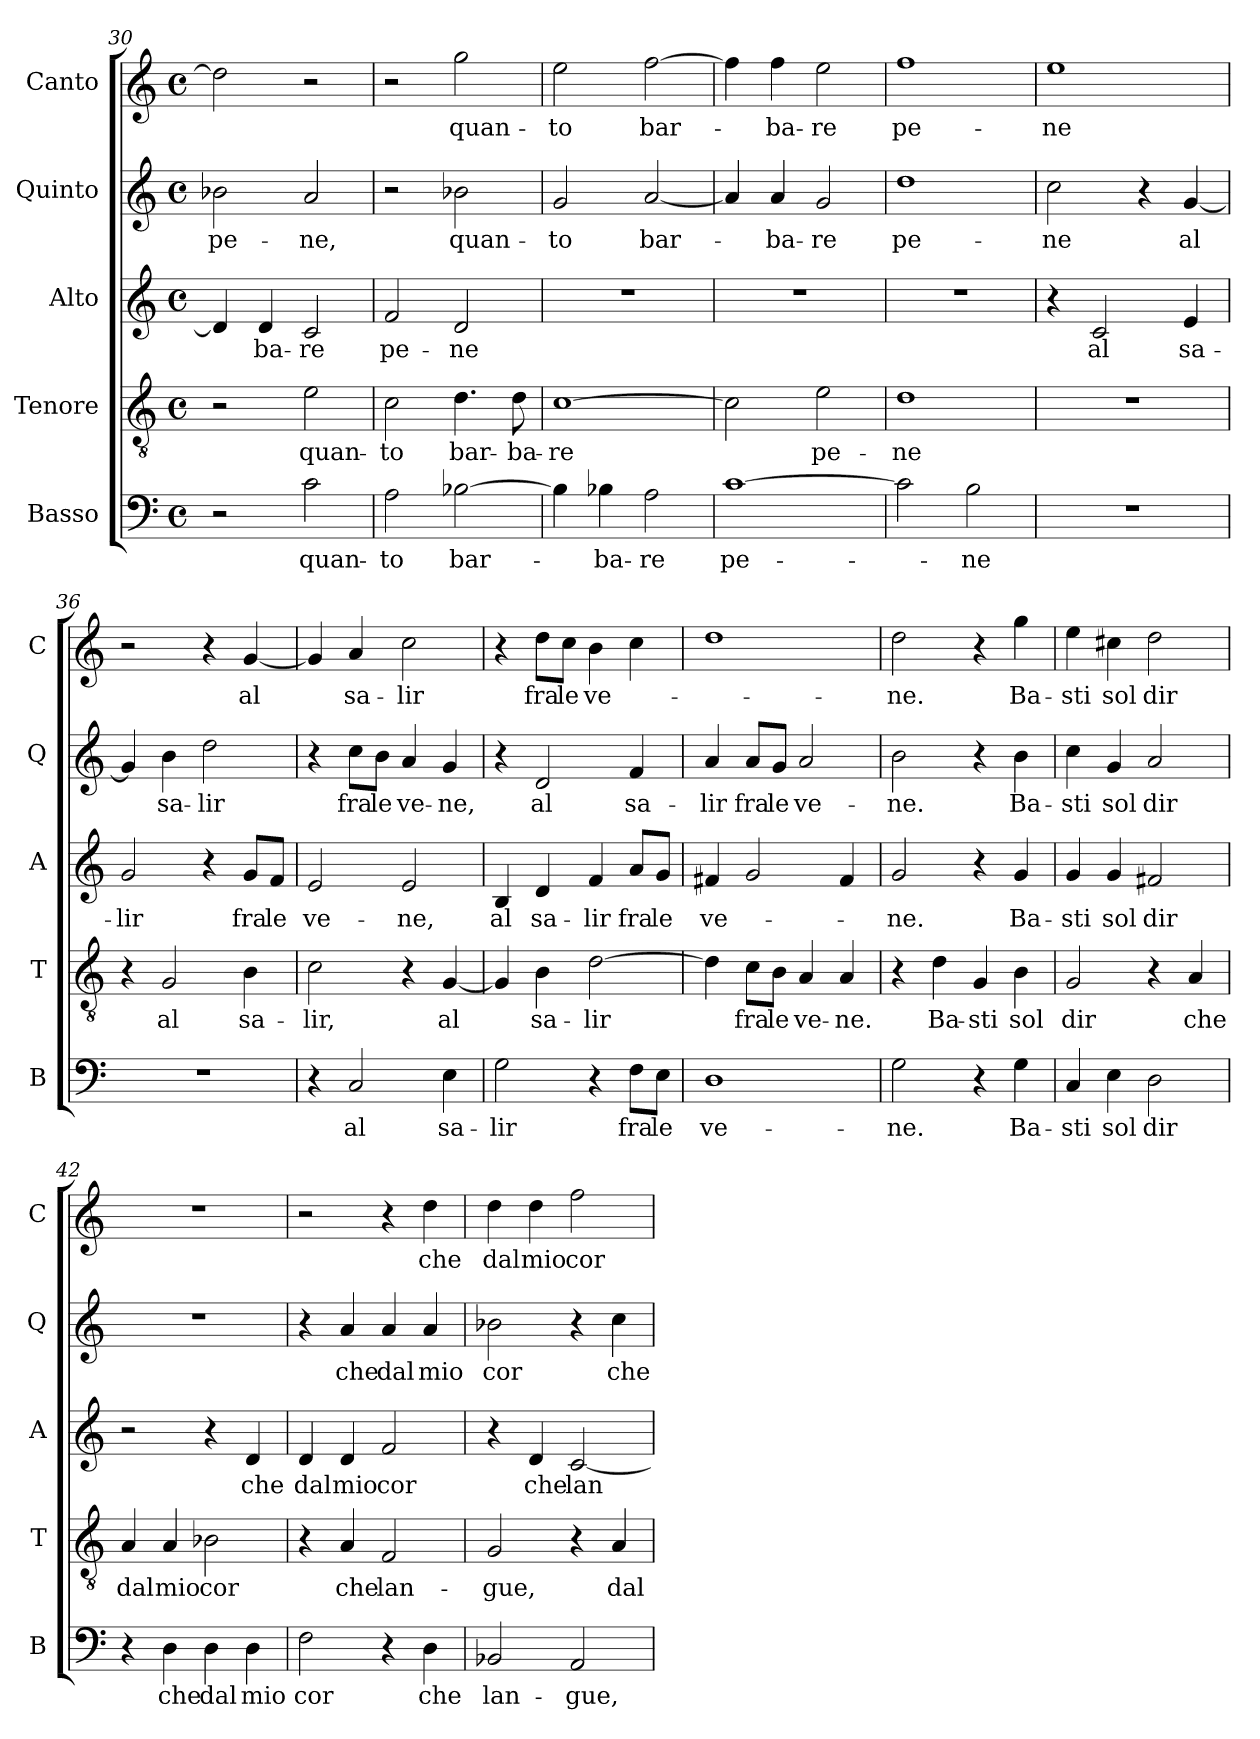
**kern	**text	**kern	**text	**kern	**text	**kern	**text	**kern	**text
*part5	*part5	*part4	*part4	*part3	*part3	*part2	*part2	*part1	*part1
*staff5	*staff5	*staff4	*staff4	*staff3	*staff3	*staff2	*staff2	*staff1	*staff1
*I"Basso	*	*I"Tenore	*	*I"Alto	*	*I"Quinto	*	*I"Canto	*
*I'B	*	*I'T	*	*I'A	*	*I'Q	*	*I'C	*
*clefF4	*	*clefGv2	*	*clefG2	*	*clefG2	*	*clefG2	*
*k[]	*	*k[]	*	*k[]	*	*k[]	*	*k[]	*
*C:	*	*C:	*	*C:	*	*C:	*	*C:	*
*M4/4	*	*M4/4	*	*M4/4	*	*M4/4	*	*M4/4	*
*met(c)	*	*met(c)	*	*met(c)	*	*met(c)	*	*met(c)	*
=30	=30	=30	=30	=30	=30	=30	=30	=30	=30
!	!	!	!	!	!	!	!LO:LY:b	!	!
2r	.	2r	.	4d/]	.	2b-X\	pe-	2dd\]	.
!	!	!	!	!	!LO:LY:b	!	!	!	!
.	.	.	.	4d/	-ba-	.	.	.	.
!	!LO:LY:b	!	!LO:LY:b	!	!LO:LY:b	!	!LO:LY:b	!	!
2c\	quan-	2e\	quan-	2c/	-re	2a/	-ne,	2r	.
=31	=31	=31	=31	=31	=31	=31	=31	=31	=31
!	!LO:LY:b	!	!LO:LY:b	!	!LO:LY:b	!	!	!	!
2A\	-to	2c\	-to	2f/	pe-	2r	.	2r	.
!	!LO:LY:b	!	!LO:LY:b	!	!LO:LY:b	!	!LO:LY:b	!	!LO:LY:b
[2B-X\	bar-	4.d\	bar-	2d/	-ne	2b-X\	quan-	2gg\	quan-
!	!	!	!LO:LY:b	!	!	!	!	!	!
.	.	8d\	-ba-	.	.	.	.	.	.
=32	=32	=32	=32	=32	=32	=32	=32	=32	=32
!	!	!	!LO:LY:b	!	!	!	!LO:LY:b	!	!LO:LY:b
4B-\]	.	[1c	-re	1r	.	2g/	-to	2ee\	-to
!	!LO:LY:b	!	!	!	!	!	!	!	!
4B-X\	-ba-	.	.	.	.	.	.	.	.
!	!LO:LY:b	!	!	!	!	!	!LO:LY:b	!	!LO:LY:b
2A\	-re	.	.	.	.	[2a/	bar-	[2ff\	bar-
!!LO:LB:g=z
=33	=33	=33	=33	=33	=33	=33	=33	=33	=33
!	!LO:LY:b	!	!	!	!	!	!	!	!
[1c	pe-	2c\]	.	1r	.	4a/]	.	4ff\]	.
!	!	!	!	!	!	!	!LO:LY:b	!	!LO:LY:b
.	.	.	.	.	.	4a/	-ba-	4ff\	-ba-
!	!	!	!LO:LY:b	!	!	!	!LO:LY:b	!	!LO:LY:b
.	.	2e\	pe-	.	.	2g/	-re	2ee\	-re
=34	=34	=34	=34	=34	=34	=34	=34	=34	=34
!	!	!	!LO:LY:b	!	!	!	!LO:LY:b	!	!LO:LY:b
2c\]	.	1d	-ne	1r	.	1dd	pe-	1ff	pe-
!	!LO:LY:b	!	!	!	!	!	!	!	!
2B\	-ne	.	.	.	.	.	.	.	.
=35	=35	=35	=35	=35	=35	=35	=35	=35	=35
!	!	!	!	!	!	!	!LO:LY:b	!	!LO:LY:b
1r	.	1r	.	4r	.	2cc\	-ne	1ee	-ne
!	!	!	!	!	!LO:LY:b	!	!	!	!
.	.	.	.	2c/	al	.	.	.	.
.	.	.	.	.	.	4r	.	.	.
!	!	!	!	!	!LO:LY:b	!	!LO:LY:b	!	!
.	.	.	.	4e/	sa-	[4g/	al	.	.
=36	=36	=36	=36	=36	=36	=36	=36	=36	=36
!	!	!	!	!	!LO:LY:b	!	!	!	!
1r	.	4r	.	2g/	-lir	4g/]	.	2r	.
!	!	!	!LO:LY:b	!	!	!	!LO:LY:b	!	!
.	.	2G/	al	.	.	4b\	sa-	.	.
!	!	!	!	!	!	!	!LO:LY:b	!	!
.	.	.	.	4r	.	2dd\	-lir	4r	.
!	!	!	!LO:LY:b	!	!LO:LY:b	!	!	!	!LO:LY:b
.	.	4B\	sa-	8g/L	fra	.	.	[4g/	al
!	!	!	!	!	!LO:LY:b	!	!	!	!
.	.	.	.	8f/J	le	.	.	.	.
=37	=37	=37	=37	=37	=37	=37	=37	=37	=37
!	!	!	!LO:LY:b	!	!LO:LY:b	!	!	!	!
4r	.	2c\	-lir,	2e/	ve-	4r	.	4g/]	.
!	!LO:LY:b	!	!	!	!	!	!LO:LY:b	!	!LO:LY:b
2C/	al	.	.	.	.	8cc\L	fra	4a/	sa-
!	!	!	!	!	!	!	!LO:LY:b	!	!
.	.	.	.	.	.	8b\J	le	.	.
!	!	!	!	!	!LO:LY:b	!	!LO:LY:b	!	!LO:LY:b
.	.	4r	.	2e/	-ne,	4a/	ve-	2cc\	-lir
!	!LO:LY:b	!	!LO:LY:b	!	!	!	!LO:LY:b	!	!
4E\	sa-	[4G/	al	.	.	4g/	-ne,	.	.
=38	=38	=38	=38	=38	=38	=38	=38	=38	=38
!	!LO:LY:b	!	!	!	!LO:LY:b	!	!	!	!
2G\	-lir	4G/]	.	4B/	al	4r	.	4r	.
!	!	!	!LO:LY:b	!	!LO:LY:b	!	!LO:LY:b	!	!LO:LY:b
.	.	4B\	sa-	4d/	sa-	2d/	al	8dd\L	fra
!	!	!	!	!	!	!	!	!	!LO:LY:b
.	.	.	.	.	.	.	.	8cc\J	le
!	!	!	!LO:LY:b	!	!LO:LY:b	!	!	!	!LO:LY:b
4r	.	[2d\	-lir	4f/	-lir	.	.	4b\	ve-
!	!LO:LY:b	!	!	!	!LO:LY:b	!	!LO:LY:b	!	!
8F\L	fra	.	.	8a/L	fra	4f/	sa-	4cc\	.
!	!LO:LY:b	!	!	!	!LO:LY:b	!	!	!	!
8E\J	le	.	.	8g/J	le	.	.	.	.
!!LO:LB:g=z
=39	=39	=39	=39	=39	=39	=39	=39	=39	=39
!	!LO:LY:b	!	!	!	!LO:LY:b	!	!LO:LY:b	!	!
1D	ve-	4d\]	.	4f#X/	ve-	4a/	-lir	1dd	.
!	!	!	!LO:LY:b	!	!	!	!LO:LY:b	!	!
.	.	8c\L	fra	2g/	.	8a/L	fra	.	.
!	!	!	!LO:LY:b	!	!	!	!LO:LY:b	!	!
.	.	8B\J	le	.	.	8g/J	le	.	.
!	!	!	!LO:LY:b	!	!	!	!LO:LY:b	!	!
.	.	4A/	ve-	.	.	2a/	ve-	.	.
!	!	!	!LO:LY:b	!	!	!	!	!	!
.	.	4A/	-ne.	4f#/	.	.	.	.	.
=40	=40	=40	=40	=40	=40	=40	=40	=40	=40
!	!LO:LY:b	!	!	!	!LO:LY:b	!	!LO:LY:b	!	!LO:LY:b
2G\	-ne.	4r	.	2g/	-ne.	2b\	-ne.	2dd\	-ne.
!	!	!	!LO:LY:b	!	!	!	!	!	!
.	.	4d\	Ba-	.	.	.	.	.	.
!	!	!	!LO:LY:b	!	!	!	!	!	!
4r	.	4G/	-sti	4r	.	4r	.	4r	.
!	!LO:LY:b	!	!LO:LY:b	!	!LO:LY:b	!	!LO:LY:b	!	!LO:LY:b
4G\	Ba-	4B\	sol	4g/	Ba-	4b\	Ba-	4gg\	Ba-
=41	=41	=41	=41	=41	=41	=41	=41	=41	=41
!	!LO:LY:b	!	!LO:LY:b	!	!LO:LY:b	!	!LO:LY:b	!	!LO:LY:b
4C/	-sti	2G/	dir	4g/	-sti	4cc\	-sti	4ee\	-sti
!	!LO:LY:b	!	!	!	!LO:LY:b	!	!LO:LY:b	!	!LO:LY:b
4E\	sol	.	.	4g/	sol	4g/	sol	4cc#X\	sol
!	!LO:LY:b	!	!	!	!LO:LY:b	!	!LO:LY:b	!	!LO:LY:b
2D\	dir	4r	.	2f#X/	dir	2a/	dir	2dd\	dir
!	!	!	!LO:LY:b	!	!	!	!	!	!
.	.	4A/	che	.	.	.	.	.	.
=42	=42	=42	=42	=42	=42	=42	=42	=42	=42
!	!	!	!LO:LY:b	!	!	!	!	!	!
4r	.	4A/	dal	2r	.	1r	.	1r	.
!	!LO:LY:b	!	!LO:LY:b	!	!	!	!	!	!
4D\	che	4A/	mio	.	.	.	.	.	.
!	!LO:LY:b	!	!LO:LY:b	!	!	!	!	!	!
4D\	dal	2B-X\	cor	4r	.	.	.	.	.
!	!LO:LY:b	!	!	!	!LO:LY:b	!	!	!	!
4D\	mio	.	.	4d/	che	.	.	.	.
=43	=43	=43	=43	=43	=43	=43	=43	=43	=43
!	!LO:LY:b	!	!	!	!LO:LY:b	!	!	!	!
2F\	cor	4r	.	4d/	dal	4r	.	2r	.
!	!	!	!LO:LY:b	!	!LO:LY:b	!	!LO:LY:b	!	!
.	.	4A/	che	4d/	mio	4a/	che	.	.
!	!	!	!LO:LY:b	!	!LO:LY:b	!	!LO:LY:b	!	!
4r	.	2F/	lan-	2f/	cor	4a/	dal	4r	.
!	!LO:LY:b	!	!	!	!	!	!LO:LY:b	!	!LO:LY:b
4D\	che	.	.	.	.	4a/	mio	4dd\	che
!!LO:PB:g=z
=44	=44	=44	=44	=44	=44	=44	=44	=44	=44
!	!LO:LY:b	!	!LO:LY:b	!	!	!	!LO:LY:b	!	!LO:LY:b
2BB-X/	lan-	2G/	-gue,	4r	.	2b-X\	cor	4dd\	dal
!	!	!	!	!	!LO:LY:b	!	!	!	!LO:LY:b
.	.	.	.	4d/	che	.	.	4dd\	mio
!	!LO:LY:b	!	!	!	!LO:LY:b	!	!	!	!LO:LY:b
2AA/	-gue,	4r	.	[2c/	lan-	4r	.	2ff\	cor
!	!	!	!LO:LY:b	!	!	!	!LO:LY:b	!	!
.	.	4A/	dal	.	.	4cc\	che	.	.
=	=	=	=	=	=	=	=	=	=
*-	*-	*-	*-	*-	*-	*-	*-	*-	*-
